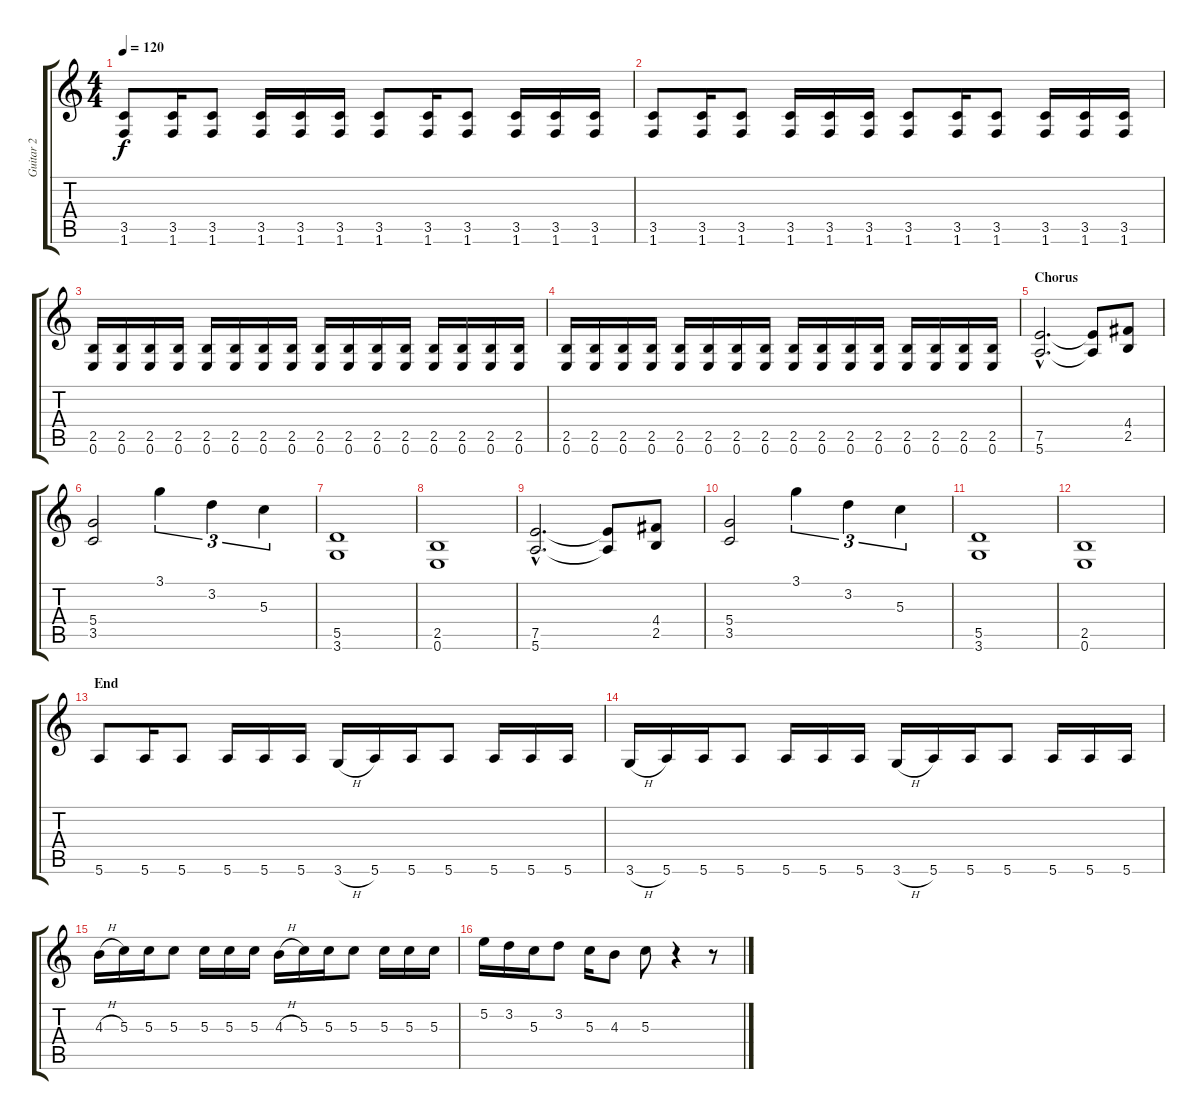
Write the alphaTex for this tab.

\track ("Guitar 2" "Guitar 2") {instrument distortionguitar}
\staff {score tabs}
\tuning (E4 B3 G3 D3 A2 E2) {hide}
\ts (4 4)
\tempo 120
\clef g2
\ks c
(3.5 1.6).8{dy f} (3.5 1.6).16 (3.5 1.6).8 (3.5 1.6).16 (3.5 1.6).16 (3.5 1.6).16 (3.5 1.6).8 (3.5 1.6).16 (3.5 1.6).8 (3.5 1.6).16 (3.5 1.6).16 (3.5 1.6).16 |
(3.5 1.6).8 (3.5 1.6).16 (3.5 1.6).8 (3.5 1.6).16 (3.5 1.6).16 (3.5 1.6).16 (3.5 1.6).8 (3.5 1.6).16 (3.5 1.6).8 (3.5 1.6).16 (3.5 1.6).16 (3.5 1.6).16 |
(2.5 0.6).16 (2.5 0.6).16 (2.5 0.6).16 (2.5 0.6).16 (2.5 0.6).16 (2.5 0.6).16 (2.5 0.6).16 (2.5 0.6).16 (2.5 0.6).16 (2.5 0.6).16 (2.5 0.6).16 (2.5 0.6).16 (2.5 0.6).16 (2.5 0.6).16 (2.5 0.6).16 (2.5 0.6).16 |
(2.5 0.6).16 (2.5 0.6).16 (2.5 0.6).16 (2.5 0.6).16 (2.5 0.6).16 (2.5 0.6).16 (2.5 0.6).16 (2.5 0.6).16 (2.5 0.6).16 (2.5 0.6).16 (2.5 0.6).16 (2.5 0.6).16 (2.5 0.6).16 (2.5 0.6).16 (2.5 0.6).16 (2.5 0.6).16 |
\section ("" "Chorus")
(7.5{hac} 5.6{hac}).2{d} (7.5{t} 5.6{t}).8 (4.4 2.5).8 |
(5.4 3.5).2 3.1.4{tu (3 2)} 3.2.4{tu (3 2)} 5.3.4{tu (3 2)} |
(5.5 3.6).1 |
(2.5 0.6).1 |
(7.5{hac} 5.6{hac}).2{d} (7.5{t} 5.6{t}).8 (4.4 2.5).8 |
(5.4 3.5).2 3.1.4{tu (3 2)} 3.2.4{tu (3 2)} 5.3.4{tu (3 2)} |
(5.5 3.6).1 |
(2.5 0.6).1 |
\section ("" "End")
5.6.8 5.6.16 5.6.8 5.6.16 5.6.16 5.6.16 3.6{h}.16 5.6.16 5.6.16 5.6.8 5.6.16 5.6.16 5.6.16 |
3.6{h}.16 5.6.16 5.6.16 5.6.8 5.6.16 5.6.16 5.6.16 3.6{h}.16 5.6.16 5.6.16 5.6.8 5.6.16 5.6.16 5.6.16 |
4.3{h}.16 5.3.16 5.3.16 5.3.8 5.3.16 5.3.16 5.3.16 4.3{h}.16 5.3.16 5.3.16 5.3.8 5.3.16 5.3.16 5.3.16 |
5.2.16 3.2.16 5.3.16 3.2.8 5.3.16 4.3.8 5.3.8 r.4 r.8
